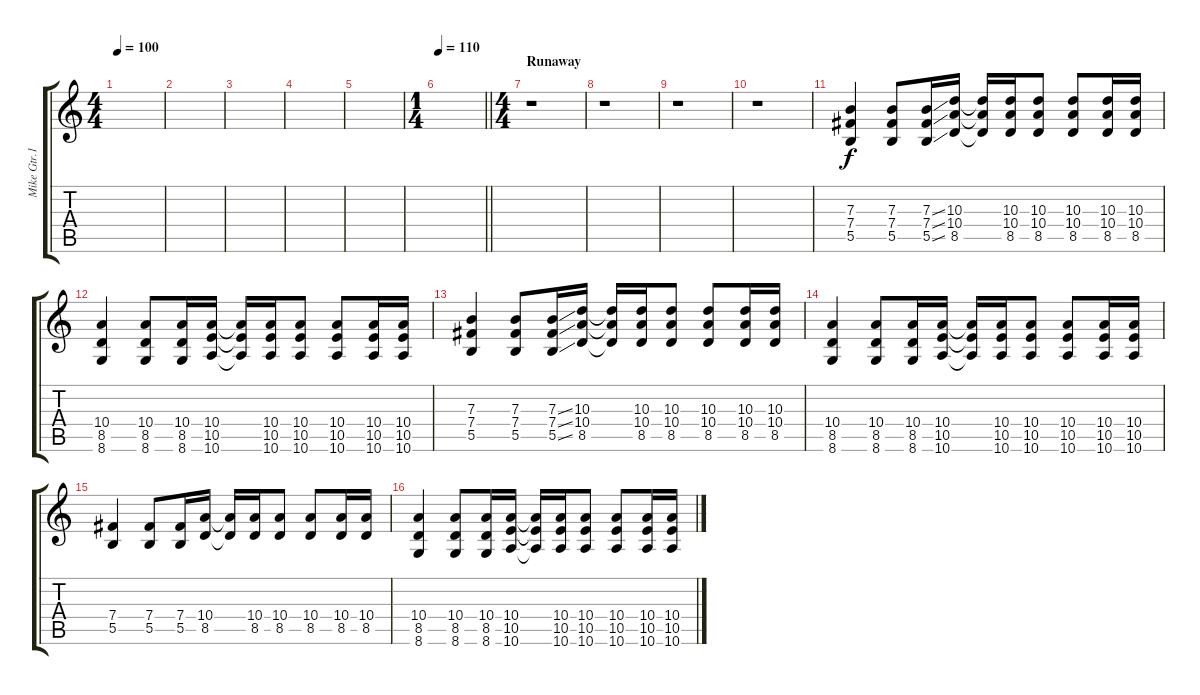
\track ("Mike Gtr.1" "Mike Gtr.1") {instrument distortionguitar}
\staff {score tabs}
\tuning (Db4 Ab3 E3 B2 Gb2 B1) {hide}
\ts (4 4)
\tempo 100
\clef g2
\ks c
|
|
|
|
|
\ts (1 4)
\tempo 110
\barLineRight lightlight
|
\ts (4 4)
\section ("" "Runaway")
r.1 |
r.1 |
r.1 |
r.1 |
(7.3 7.4 5.5).4{volume 10 instrument distortionguitar} (7.3 7.4 5.5).8 (7.3{ss} 7.4{ss} 5.5{ss}).16 (10.3 10.4 8.5).16 (10.3{t} 10.4{t} 8.5{t}).16 (10.3 10.4 8.5).16 (10.3 10.4 8.5).8 (10.3 10.4 8.5).8 (10.3 10.4 8.5).16 (10.3 10.4 8.5).16 |
(10.4 8.5 8.6).4 (10.4 8.5 8.6).8 (10.4 8.5 8.6).16 (10.4 10.5 10.6).16 (10.4{t} 10.5{t} 10.6{t}).16 (10.4 10.5 10.6).16 (10.4 10.5 10.6).8 (10.4 10.5 10.6).8 (10.4 10.5 10.6).16 (10.4 10.5 10.6).16 |
(7.3 7.4 5.5).4 (7.3 7.4 5.5).8 (7.3{ss} 7.4{ss} 5.5{ss}).16 (10.3 10.4 8.5).16 (10.3{t} 10.4{t} 8.5{t}).16 (10.3 10.4 8.5).16 (10.3 10.4 8.5).8 (10.3 10.4 8.5).8 (10.3 10.4 8.5).16 (10.3 10.4 8.5).16 |
(10.4 8.5 8.6).4 (10.4 8.5 8.6).8 (10.4 8.5 8.6).16 (10.4 10.5 10.6).16 (10.4{t} 10.5{t} 10.6{t}).16 (10.4 10.5 10.6).16 (10.4 10.5 10.6).8 (10.4 10.5 10.6).8 (10.4 10.5 10.6).16 (10.4 10.5 10.6).16 |
(7.4 5.5).4{volume 13 instrument distortionguitar} (7.4 5.5).8 (7.4 5.5).16 (10.4 8.5).16 (10.4{t} 8.5{t}).16 (10.4 8.5).16 (10.4 8.5).8 (10.4 8.5).8 (10.4 8.5).16 (10.4 8.5).16 |
(10.4 8.5 8.6).4 (10.4 8.5 8.6).8 (10.4 8.5 8.6).16 (10.4 10.5 10.6).16 (10.4{t} 10.5{t} 10.6{t}).16 (10.4 10.5 10.6).16 (10.4 10.5 10.6).8 (10.4 10.5 10.6).8 (10.4 10.5 10.6).16 (10.4 10.5 10.6).16
